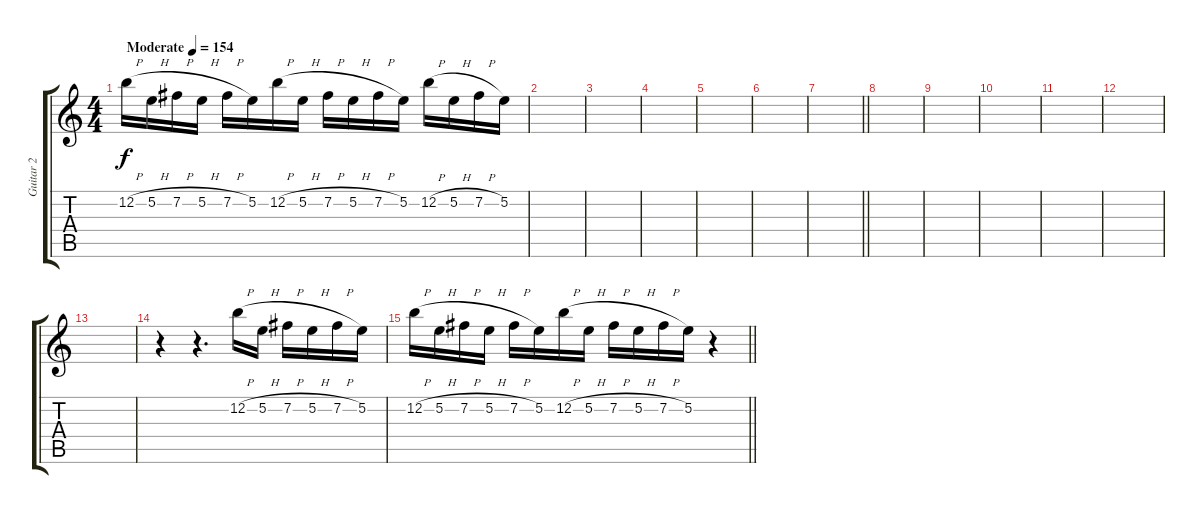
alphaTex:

\track ("Guitar 2" "Guitar 2") {instrument distortionguitar}
\staff {score tabs}
\tuning (E4 B3 G3 D3 A2 E2) {hide}
\ts (4 4)
\tempo (154 "Moderate")
\clef g2
\ks c
12.2{h}.16{dy f instrument distortionguitar} 5.2{h}.16 7.2{h}.16 5.2{h}.16 7.2{h}.16 5.2.16 12.2{h}.16 5.2{h}.16 7.2{h}.16 5.2{h}.16 7.2{h}.16 5.2.16 12.2{h}.16 5.2{h}.16 7.2{h}.16 5.2.16 |
|
|
|
|
|
\barLineRight lightlight
|
|
|
|
|
|
|
r.4 r.4{d} 12.2{h}.16 5.2{h}.16 7.2{h}.16 5.2{h}.16 7.2{h}.16 5.2.16 |
\barLineRight lightlight
12.2{h}.16 5.2{h}.16 7.2{h}.16 5.2{h}.16 7.2{h}.16 5.2.16 12.2{h}.16 5.2{h}.16 7.2{h}.16 5.2{h}.16 7.2{h}.16 5.2.16 r.4
